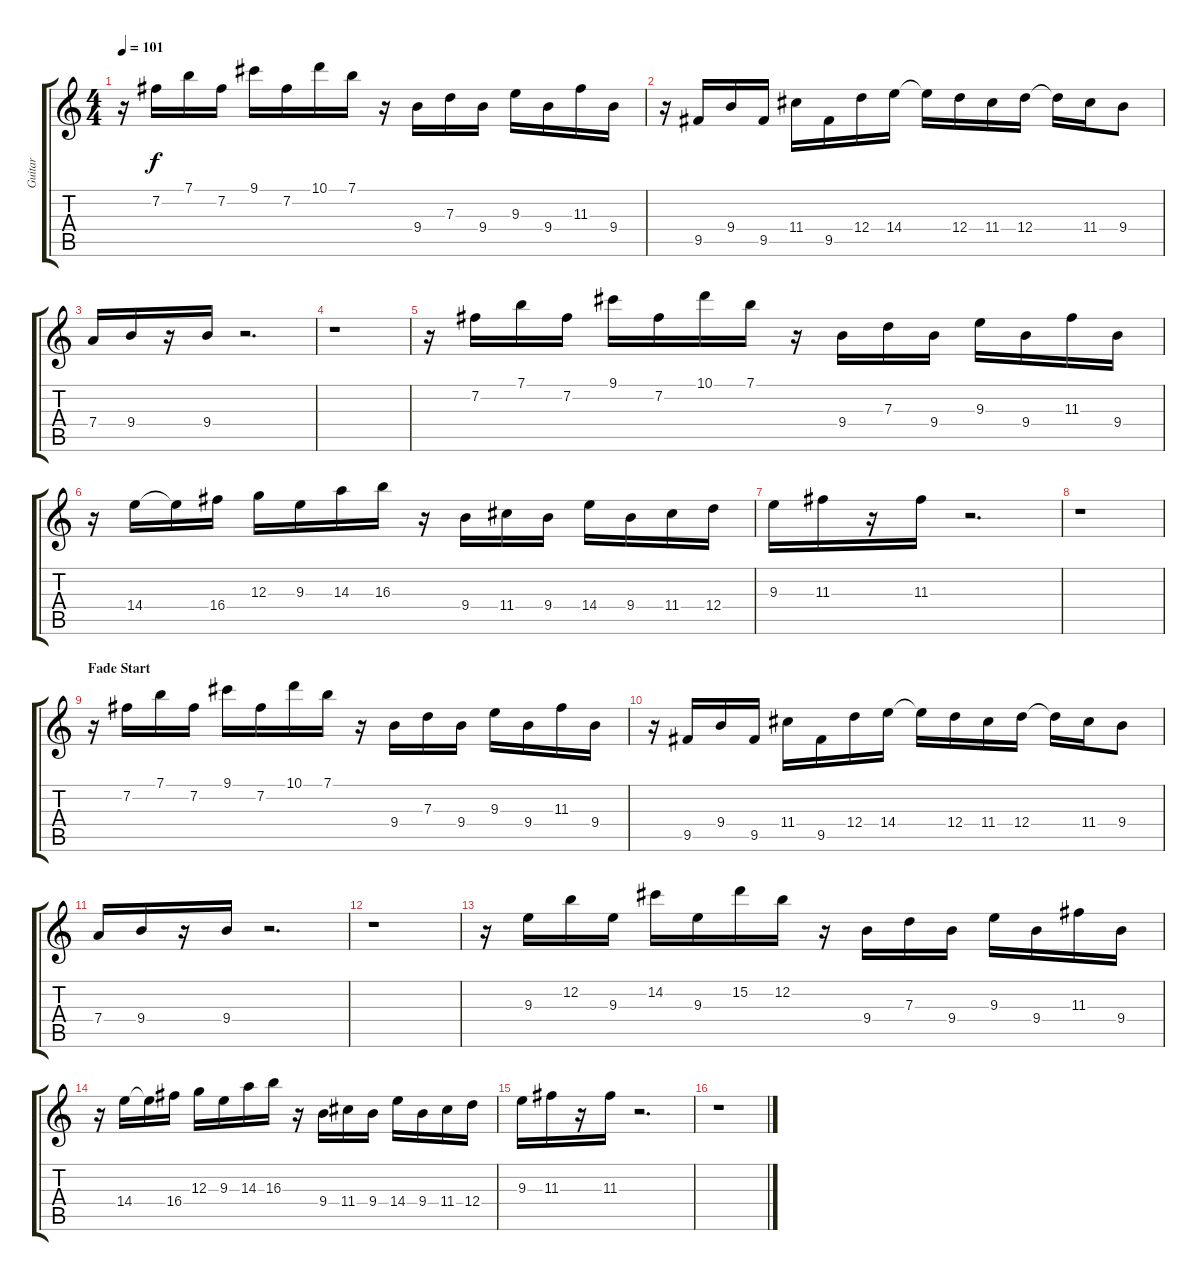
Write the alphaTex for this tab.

\track ("Guitar " "Guitar ") {instrument overdrivenguitar}
\staff {score tabs}
\tuning (E4 B3 G3 D3 A2 E2) {hide}
\ts (4 4)
\tempo 101
\clef g2
\ks c
r.16{dy f} 7.2.16 7.1.16 7.2.16 9.1.16 7.2.16 10.1.16 7.1.16 r.16 9.4.16 7.3.16 9.4.16 9.3.16 9.4.16 11.3.16 9.4.16 |
r.16 9.5.16 9.4.16 9.5.16 11.4.16 9.5.16 12.4.16 14.4.16 14.4{t}.16 12.4.16 11.4.16 12.4.16 12.4{t}.16 11.4.16 9.4.8 |
7.4.16 9.4.16 r.16 9.4.16 r.2{d} |
r.1 |
r.16 7.2.16 7.1.16 7.2.16 9.1.16 7.2.16 10.1.16 7.1.16 r.16 9.4.16 7.3.16 9.4.16 9.3.16 9.4.16 11.3.16 9.4.16 |
r.16 14.4.16 14.4{t}.16 16.4.16 12.3.16 9.3.16 14.3.16 16.3.16 r.16 9.4.16 11.4.16 9.4.16 14.4.16 9.4.16 11.4.16 12.4.16 |
9.3.16 11.3.16 r.16 11.3.16 r.2{d} |
r.1 |
\section ("" "Fade Start")
r.16{volume 6} 7.2.16 7.1.16 7.2.16 9.1.16 7.2.16 10.1.16 7.1.16 r.16 9.4.16 7.3.16 9.4.16 9.3.16 9.4.16 11.3.16 9.4.16 |
r.16 9.5.16 9.4.16 9.5.16 11.4.16 9.5.16 12.4.16 14.4.16 14.4{t}.16 12.4.16 11.4.16 12.4.16 12.4{t}.16 11.4.16 9.4.8 |
7.4.16 9.4.16 r.16 9.4.16 r.2{d} |
r.1 |
r.16{volume 0} 9.3.16 12.2.16 9.3.16 14.2.16 9.3.16 15.2.16 12.2.16 r.16 9.4.16 7.3.16 9.4.16 9.3.16 9.4.16 11.3.16 9.4.16 |
r.16 14.4.16 14.4{t}.16 16.4.16 12.3.16 9.3.16 14.3.16 16.3.16 r.16 9.4.16 11.4.16 9.4.16 14.4.16 9.4.16 11.4.16 12.4.16 |
9.3.16 11.3.16 r.16 11.3.16 r.2{d} |
r.1
